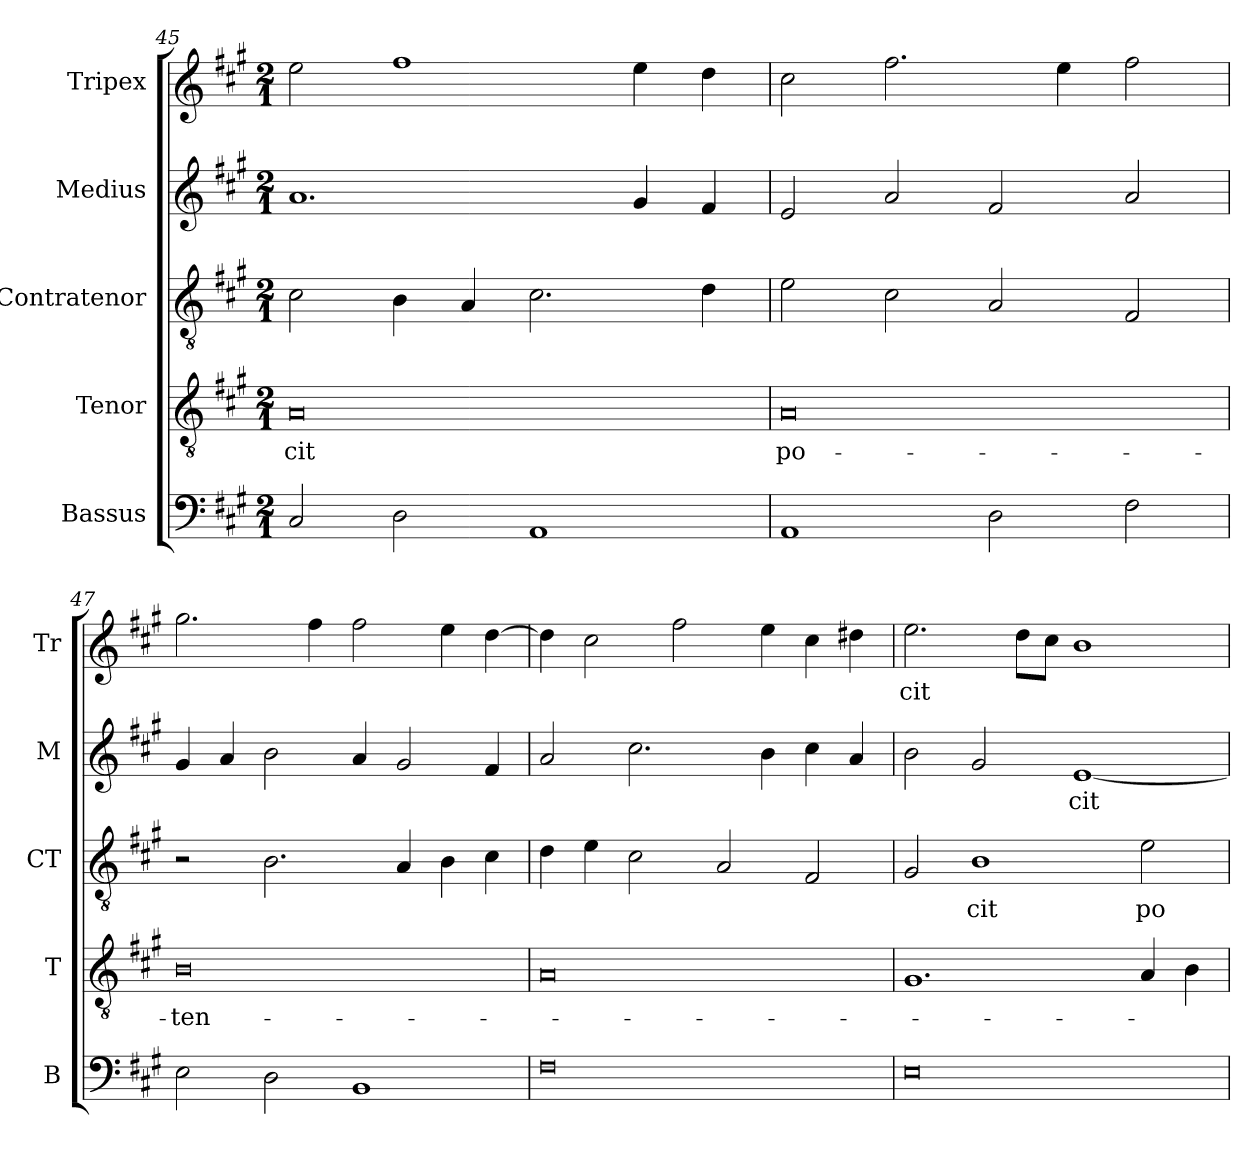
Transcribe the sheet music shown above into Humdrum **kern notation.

**kern	**kern	**text	**kern	**text	**kern	**text	**kern	**text
*part5	*part4	*part4	*part3	*part3	*part2	*part2	*part1	*part1
*staff5	*staff4	*staff4	*staff3	*staff3	*staff2	*staff2	*staff1	*staff1
*I"Bassus	*I"Tenor	*	*I"Contratenor	*	*I"Medius	*	*I"Tripex	*
*I'B	*I'T	*	*I'CT	*	*I'M	*	*I'Tr	*
*clefF4	*clefGv2	*	*clefGv2	*	*clefG2	*	*clefG2	*
*	*ITrd7c12	*	*ITrd7c12	*	*	*	*	*
*k[f#c#g#]	*k[f#c#g#]	*	*k[f#c#g#]	*	*k[f#c#g#]	*	*k[f#c#g#]	*
*A:	*A:	*	*A:	*	*A:	*	*A:	*
*M2/1	*M2/1	*	*M2/1	*	*M2/1	*	*M2/1	*
=45	=45	=45	=45	=45	=45	=45	=45	=45
!	!	!LO:LY:b:color=#000000	!	!	!	!	!	!
2C#i/	0AAi	-cit	2C#i\	.	1.ai	.	2eei\	.
2Di\	.	.	4BBi\	.	.	.	1ff#i	.
.	.	.	4AAi/	.	.	.	.	.
1AAi	.	.	2.C#i\	.	.	.	.	.
.	.	.	.	.	4g#i/	.	4eei\	.
.	.	.	4Di\	.	4f#i/	.	4ddi\	.
!!LO:LB:g=z
=46	=46	=46	=46	=46	=46	=46	=46	=46
!	!	!LO:LY:b:color=#000000	!	!	!	!	!	!
1AAi	0AAi	po-	2Ei\	.	2ei/	.	2cc#i\	.
.	.	.	2C#i\	.	2ai/	.	2.ff#i\	.
2Di\	.	.	2AAi/	.	2f#i/	.	.	.
.	.	.	.	.	.	.	4eei\	.
2F#i\	.	.	2FF#i/	.	2ai/	.	2ff#i\	.
=47	=47	=47	=47	=47	=47	=47	=47	=47
!	!	!LO:LY:b:color=#000000	!	!	!	!	!	!
2Ei\	0BBi	-ten-	2r	.	4g#i/	.	2.gg#i\	.
.	.	.	.	.	4ai/	.	.	.
2Di\	.	.	2.BBi\	.	2bi\	.	.	.
.	.	.	.	.	.	.	4ff#i\	.
1BBi	.	.	.	.	4ai/	.	2ff#i\	.
.	.	.	4AAi/	.	2g#i/	.	.	.
.	.	.	4BBi\	.	.	.	4eei\	.
.	.	.	4C#i\	.	4f#i/	.	[>4ddi\	.
=48	=48	=48	=48	=48	=48	=48	=48	=48
0F#i	0AAi	.	4Di\	.	2ai/	.	4ddi\]	.
.	.	.	4Ei\	.	.	.	2cc#i\	.
.	.	.	2C#i\	.	2.cc#i\	.	.	.
.	.	.	.	.	.	.	2ff#i\	.
.	.	.	2AAi/	.	.	.	.	.
.	.	.	.	.	4bi\	.	4eei\	.
.	.	.	2FF#i/	.	4cc#i\	.	4cc#i\	.
.	.	.	.	.	4ai/	.	4dd#i\	.
=49	=49	=49	=49	=49	=49	=49	=49	=49
!	!	!	!	!	!	!	!	!LO:LY:b:color=#000000
0Ei	1.GG#i	.	2GG#i/	.	2bi\	.	2.eei\	-cit
!	!	!	!	!LO:LY:b:color=#000000	!	!	!	!
.	.	.	1BBi	-cit	2g#i/	.	.	.
.	.	.	.	.	.	.	8ddi\L	.
.	.	.	.	.	.	.	8cc#i\J	.
!	!	!	!	!	!	!LO:LY:b:color=#000000	!	!
.	.	.	.	.	[<1ei	-cit	1bi	.
!	!	!	!	!LO:LY:b:color=#000000	!	!	!	!
.	4AAi/	.	2Ei\	po-	.	.	.	.
.	4BBi\	.	.	.	.	.	.	.
=	=	=	=	=	=	=	=	=
*-	*-	*-	*-	*-	*-	*-	*-	*-
